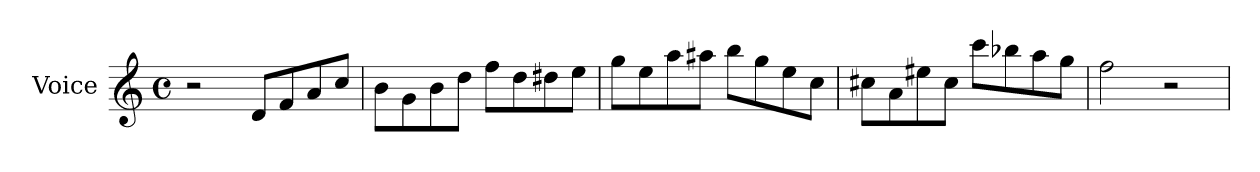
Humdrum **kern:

**kern
*part1
*staff1
*I"Voice
*I'Voice
*clefG2
*M4/4
*met(c)
=1
2rcc
8d/L
8f/
8a/
8cc/J
=2
8b\L
8g\
8b\
8dd\J
8ff\L
8dd\
8dd#X\
8ee\J
=3
8gg\L
8ee\
8aa\
8aa#X\J
8bb\L
8gg\
8ee\
8cc\J
=4
8cc#X\L
8a\
8ee#X\
8cc#\J
8ccc\L
8bb-X\
8aa\
8gg\J
=5
2ff\
2rcc
=
*-
